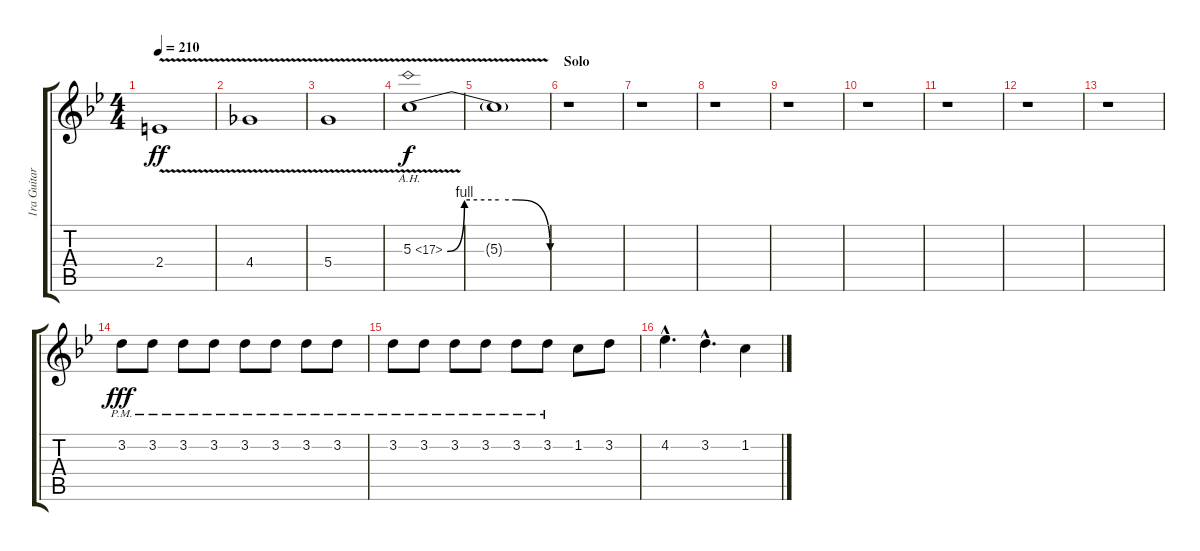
\track ("1ra Guitarra" "1ra Guitar") {instrument overdrivenguitar}
\staff {score tabs}
\tuning (E4 B3 G3 D3 A2 E2) {hide}
\ts (4 4)
\tempo 210
\clef g2
\ks gminor
2.4{v}.1{dy ff} |
4.4{v}.1 |
5.4{v}.1 |
5.3{be (custom 0 0 10 4 30 4 40 4 60 0) ah 12 v}.1{dy f} |
5.3{t}.1 |
\section ("" "Solo")
r.1 |
r.1 |
r.1 |
r.1 |
r.1 |
r.1 |
r.1 |
r.1 |
3.2{pm}.8{dy fff} 3.2{pm}.8 3.2{pm}.8 3.2{pm}.8 3.2{pm}.8 3.2{pm}.8 3.2{pm}.8 3.2{pm}.8 |
3.2{pm}.8 3.2{pm}.8 3.2{pm}.8 3.2{pm}.8 3.2{pm}.8 3.2{pm}.8 1.2.8 3.2.8 |
4.2{hac}.4{d} 3.2{hac}.4{d} 1.2.4
